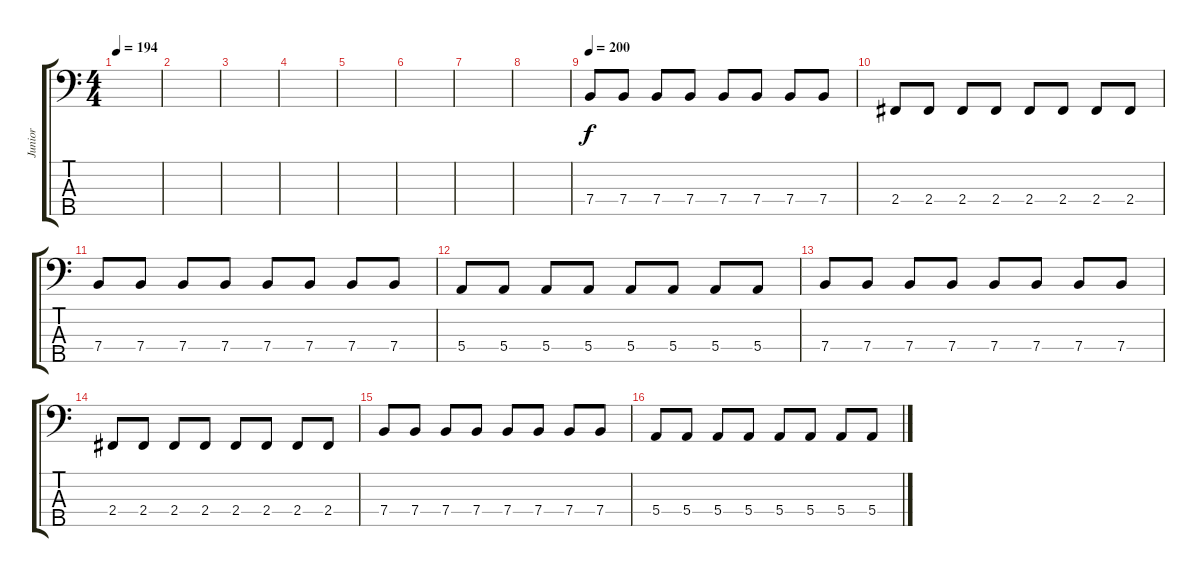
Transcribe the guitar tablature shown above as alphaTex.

\track ("Junior" "Junior") {instrument electricbasspick}
\staff {score tabs}
\tuning (G2 D2 A1 E1 B0) {hide}
\ts (4 4)
\tempo 194
\clef f4
\ks c
|
|
|
|
|
|
|
|
\tempo 200
7.4.8 7.4.8 7.4.8 7.4.8 7.4.8 7.4.8 7.4.8 7.4.8 |
2.4.8 2.4.8 2.4.8 2.4.8 2.4.8 2.4.8 2.4.8 2.4.8 |
7.4.8 7.4.8 7.4.8 7.4.8 7.4.8 7.4.8 7.4.8 7.4.8 |
5.4.8 5.4.8 5.4.8 5.4.8 5.4.8 5.4.8 5.4.8 5.4.8 |
7.4.8 7.4.8 7.4.8 7.4.8 7.4.8 7.4.8 7.4.8 7.4.8 |
2.4.8 2.4.8 2.4.8 2.4.8 2.4.8 2.4.8 2.4.8 2.4.8 |
7.4.8 7.4.8 7.4.8 7.4.8 7.4.8 7.4.8 7.4.8 7.4.8 |
5.4.8 5.4.8 5.4.8 5.4.8 5.4.8 5.4.8 5.4.8 5.4.8
